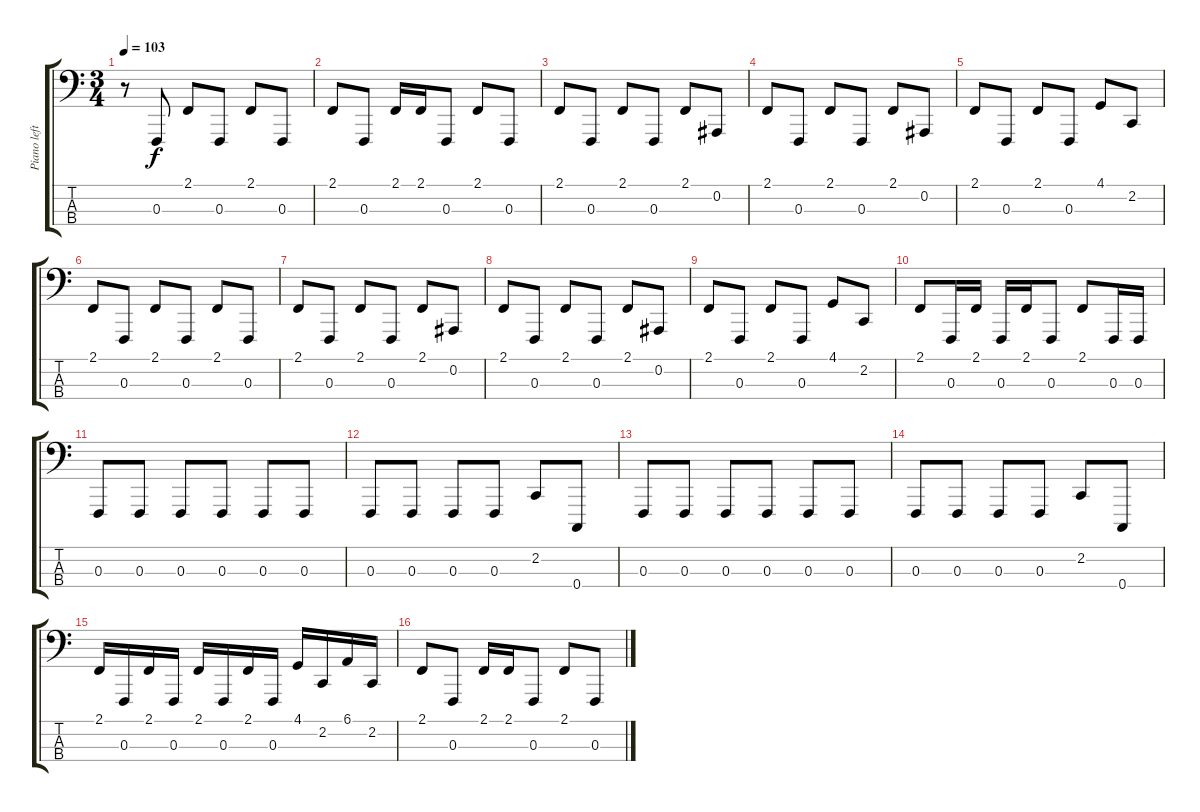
\track ("Piano left" "Piano left") {instrument acousticgrandpiano}
\staff {score tabs}
\tuning (Eb2 Bb1 F1 C1) {hide}
\ts (3 4)
\tempo 103
\clef f4
\ks c
r.8{dy f instrument acousticgrandpiano} 0.3.8 2.1.8 0.3.8 2.1.8 0.3.8 |
2.1.8 0.3.8 2.1.16 2.1.16 0.3.8 2.1.8 0.3.8 |
2.1.8 0.3.8 2.1.8 0.3.8 2.1.8 0.2.8 |
2.1.8 0.3.8 2.1.8 0.3.8 2.1.8 0.2.8 |
2.1.8 0.3.8 2.1.8 0.3.8 4.1.8 2.2.8 |
2.1.8 0.3.8 2.1.8 0.3.8 2.1.8 0.3.8 |
2.1.8 0.3.8 2.1.8 0.3.8 2.1.8 0.2.8 |
2.1.8 0.3.8 2.1.8 0.3.8 2.1.8 0.2.8 |
2.1.8 0.3.8 2.1.8 0.3.8 4.1.8 2.2.8 |
2.1.8 0.3.16 2.1.16 0.3.16 2.1.16 0.3.8 2.1.8 0.3.16 0.3.16 |
0.3.8 0.3.8 0.3.8 0.3.8 0.3.8 0.3.8 |
0.3.8 0.3.8 0.3.8 0.3.8 2.2.8 0.4.8 |
0.3.8 0.3.8 0.3.8 0.3.8 0.3.8 0.3.8 |
0.3.8 0.3.8 0.3.8 0.3.8 2.2.8 0.4.8 |
2.1.16 0.3.16 2.1.16 0.3.16 2.1.16 0.3.16 2.1.16 0.3.16 4.1.16 2.2.16 6.1.16 2.2.16 |
2.1.8 0.3.8 2.1.16 2.1.16 0.3.8 2.1.8 0.3.8
